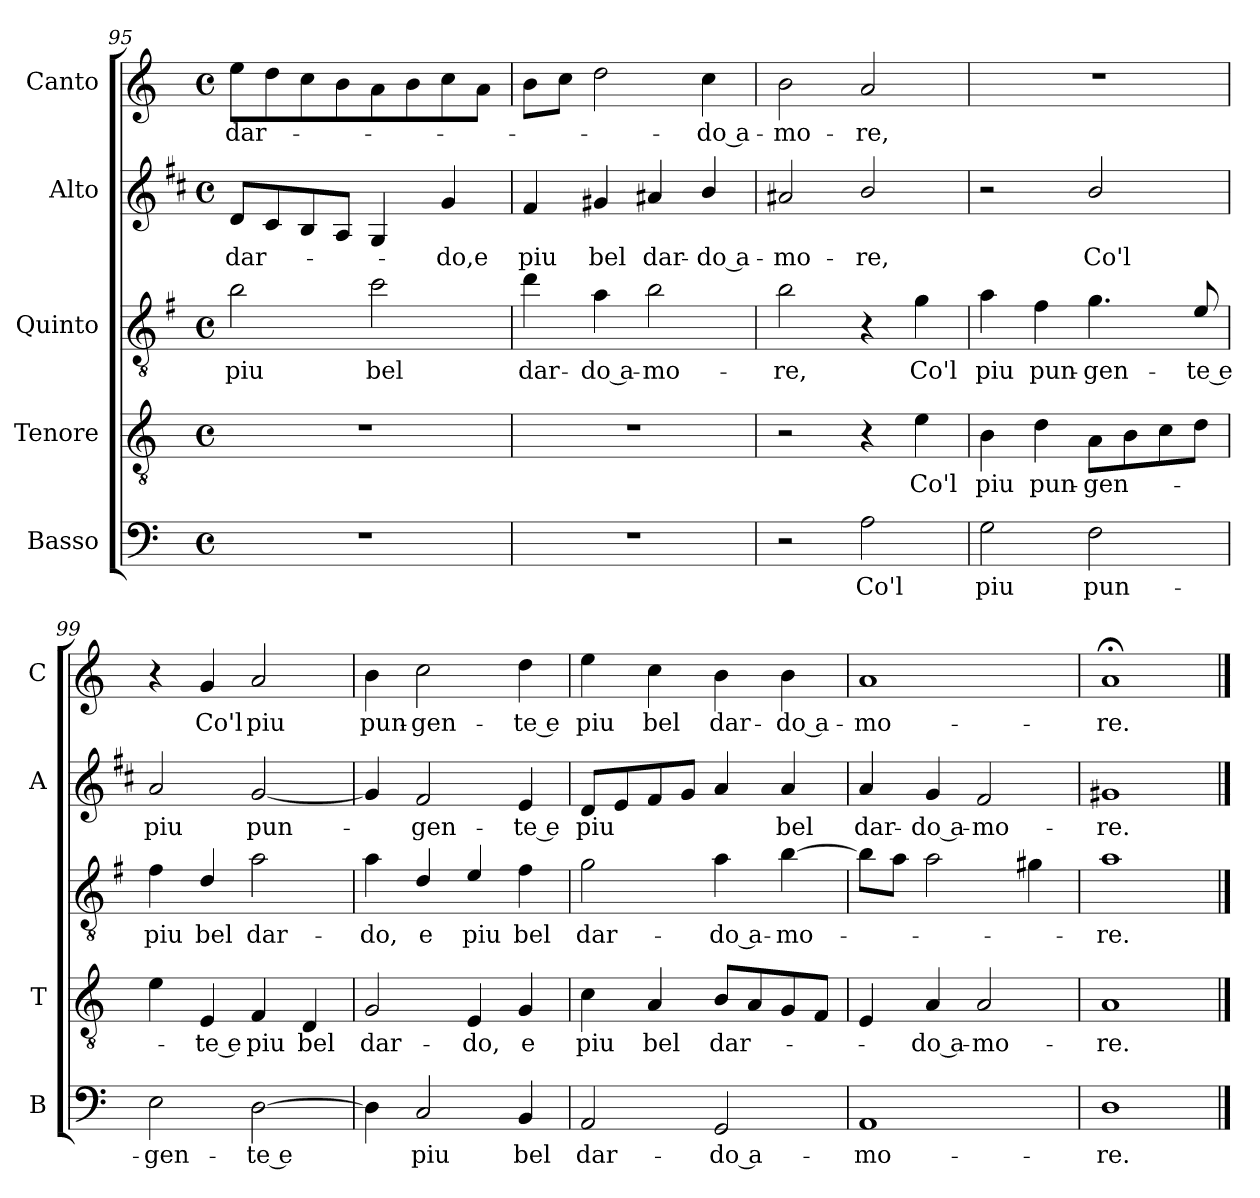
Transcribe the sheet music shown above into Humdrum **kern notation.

**kern	**text	**kern	**text	**kern	**text	**kern	**text	**kern	**text
*part5	*part5	*part4	*part4	*part3	*part3	*part2	*part2	*part1	*part1
*staff5	*staff5	*staff4	*staff4	*staff3	*staff3	*staff2	*staff2	*staff1	*staff1
*I"Basso	*	*I"Tenore	*	*I"Quinto	*	*I"Alto	*	*I"Canto	*
*I'B	*	*I'T	*	*	*	*I'A	*	*I'C	*
*clefF4	*	*clefGv2	*	*clefGv2	*	*clefG2	*	*clefG2	*
*	*	*	*	*ITrd4c7	*	*ITrd1c2	*	*	*
*k[]	*	*k[]	*	*k[]	*	*k[]	*	*k[]	*
*C:	*	*C:	*	*C:	*	*C:	*	*C:	*
*M4/4	*	*M4/4	*	*M4/4	*	*M4/4	*	*M4/4	*
*met(c)	*	*met(c)	*	*met(c)	*	*met(c)	*	*met(c)	*
=95	=95	=95	=95	=95	=95	=95	=95	=95	=95
!	!	!	!	!	!LO:LY:b	!	!LO:LY:b	!	!LO:LY:b
1r	.	1r	.	2e\	piu	8c/L	dar-	8ee\L	dar-
.	.	.	.	.	.	8B/	.	8dd\	.
.	.	.	.	.	.	8A/	.	8cc\	.
.	.	.	.	.	.	8G/J	.	8b\	.
!	!	!	!	!	!LO:LY:b	!	!	!	!
.	.	.	.	2f\	bel	4F/	.	8a\	.
.	.	.	.	.	.	.	.	8b\	.
!	!	!	!	!	!	!	!LO:LY:b	!	!
.	.	.	.	.	.	4f/	-do,e	8cc\	.
.	.	.	.	.	.	.	.	8a\J	.
=96	=96	=96	=96	=96	=96	=96	=96	=96	=96
!	!	!	!	!	!LO:LY:b	!	!LO:LY:b	!	!
1r	.	1r	.	4g\	dar-	4e/	piu	8b\L	.
.	.	.	.	.	.	.	.	8cc\J	.
!	!	!	!	!	!LO:LY:b	!	!LO:LY:b	!	!
.	.	.	.	4d\	-do a-	4f#X/	bel	2dd\	.
!	!	!	!	!	!LO:LY:b	!	!LO:LY:b	!	!
.	.	.	.	2e\	-mo-	4g#X/	dar-	.	.
!	!	!	!	!	!	!	!LO:LY:b	!	!LO:LY:b
.	.	.	.	.	.	4a/	-do a-	4cc\	-do a-
=97	=97	=97	=97	=97	=97	=97	=97	=97	=97
!	!	!	!	!	!LO:LY:b	!	!LO:LY:b	!	!LO:LY:b
2r	.	2r	.	2e\	-re,	2g#X/	-mo-	2b\	-mo-
!	!LO:LY:b	!	!	!	!	!	!LO:LY:b	!	!LO:LY:b
2A\	Co'l	4r	.	4r	.	2a/	-re,	2a/	-re,
!	!	!	!LO:LY:b	!	!LO:LY:b	!	!	!	!
.	.	4e\	Co'l	4c\	Co'l	.	.	.	.
!!LO:LB:g=z
=98	=98	=98	=98	=98	=98	=98	=98	=98	=98
!	!LO:LY:b	!	!LO:LY:b	!	!LO:LY:b	!	!	!	!
2G\	piu	4B\	piu	4d\	piu	2r	.	1r	.
!	!	!	!LO:LY:b	!	!LO:LY:b	!	!	!	!
.	.	4d\	pun-	4B\	pun-	.	.	.	.
!	!LO:LY:b	!	!LO:LY:b	!	!LO:LY:b	!	!LO:LY:b	!	!
2F\	pun-	8A\L	-gen-	4.c\	-gen-	2a/	Co'l	.	.
.	.	8B\	.	.	.	.	.	.	.
.	.	8c\	.	.	.	.	.	.	.
!	!	!	!	!	!LO:LY:b	!	!	!	!
.	.	8d\J	.	8A/	-te e	.	.	.	.
=99	=99	=99	=99	=99	=99	=99	=99	=99	=99
!	!LO:LY:b	!	!	!	!LO:LY:b	!	!LO:LY:b	!	!
2E\	-gen-	4e\	.	4B\	piu	2g/	piu	4r	.
!	!	!	!LO:LY:b	!	!LO:LY:b	!	!	!	!LO:LY:b
.	.	4E/	-te e	4G/	bel	.	.	4g/	Co'l
!	!LO:LY:b	!	!LO:LY:b	!	!LO:LY:b	!	!LO:LY:b	!	!LO:LY:b
[2D\	-te e	4F/	piu	2d\	dar-	[2f/	pun-	2a/	piu
!	!	!	!LO:LY:b	!	!	!	!	!	!
.	.	4D/	bel	.	.	.	.	.	.
=100	=100	=100	=100	=100	=100	=100	=100	=100	=100
!	!	!	!LO:LY:b	!	!LO:LY:b	!	!	!	!LO:LY:b
4D\]	.	2G/	dar-	4d\	-do,	4f/]	.	4b\	pun-
!	!LO:LY:b	!	!	!	!LO:LY:b	!	!LO:LY:b	!	!LO:LY:b
2C/	piu	.	.	4G/	e	2e/	-gen-	2cc\	-gen-
!	!	!	!LO:LY:b	!	!LO:LY:b	!	!	!	!
.	.	4E/	-do,	4A/	piu	.	.	.	.
!	!LO:LY:b	!	!LO:LY:b	!	!LO:LY:b	!	!LO:LY:b	!	!LO:LY:b
4BB/	bel	4G/	e	4B\	bel	4d/	-te e	4dd\	-te e
=101	=101	=101	=101	=101	=101	=101	=101	=101	=101
!	!LO:LY:b	!	!LO:LY:b	!	!LO:LY:b	!	!LO:LY:b	!	!LO:LY:b
2AA/	dar-	4c\	piu	2c\	dar-	8c/L	piu	4ee\	piu
.	.	.	.	.	.	8d/	.	.	.
!	!	!	!LO:LY:b	!	!	!	!	!	!LO:LY:b
.	.	4A/	bel	.	.	8e/	.	4cc\	bel
.	.	.	.	.	.	8f/J	.	.	.
!	!LO:LY:b	!	!LO:LY:b	!	!LO:LY:b	!	!	!	!LO:LY:b
2GG/	-do a-	8B/L	dar-	4d\	-do a-	4g/	.	4b\	dar-
.	.	8A/	.	.	.	.	.	.	.
!	!	!	!	!	!LO:LY:b	!	!LO:LY:b	!	!LO:LY:b
.	.	8G/	.	[4e\	-mo-	4g/	bel	4b\	-do a-
.	.	8F/J	.	.	.	.	.	.	.
=102	=102	=102	=102	=102	=102	=102	=102	=102	=102
!	!LO:LY:b	!	!	!	!	!	!LO:LY:b	!	!LO:LY:b
1AA	-mo-	4E/	.	8e\L]	.	4g/	dar-	1a	-mo-
.	.	.	.	8d\J	.	.	.	.	.
!	!	!	!LO:LY:b	!	!	!	!LO:LY:b	!	!
.	.	4A/	-do a-	2d\	.	4f/	-do a-	.	.
!	!	!	!LO:LY:b	!	!	!	!LO:LY:b	!	!
.	.	2A/	-mo-	.	.	2e/	-mo-	.	.
.	.	.	.	4c#X\	.	.	.	.	.
=103	=103	=103	=103	=103	=103	=103	=103	=103	=103
!	!LO:LY:b	!	!LO:LY:b	!	!LO:LY:b	!	!LO:LY:b	!	!LO:LY:b
1D	-re.	1A	-re.	1d	-re.	1f#X	-re.	1a;<	-re.
==	==	==	==	==	==	==	==	==	==
*-	*-	*-	*-	*-	*-	*-	*-	*-	*-
